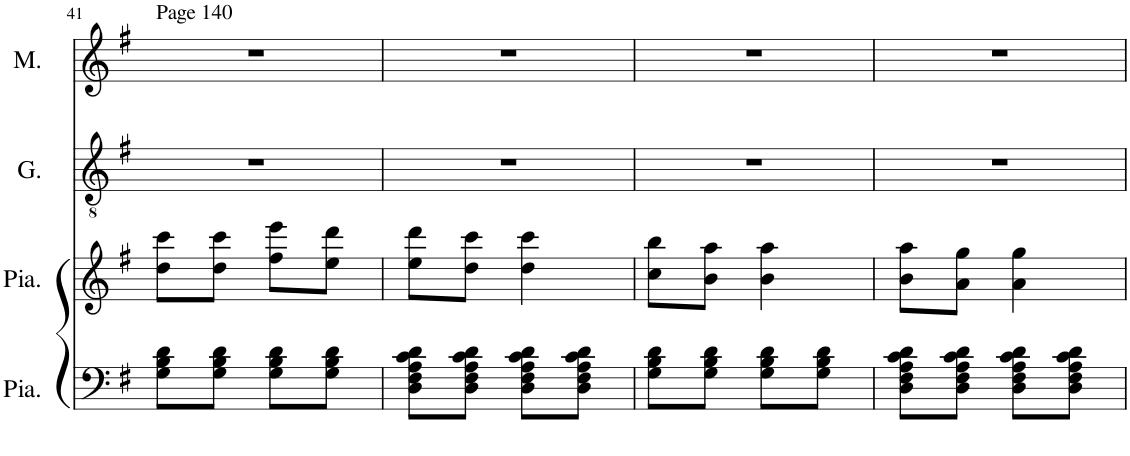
**kern	**kern	**kern	**kern	**kern	**kern	**kern
*part7	*part6	*part5	*part4	*part3	*part2	*part1
*staff7	*staff6	*staff5	*staff4	*staff3	*staff2	*staff1
*I"Piano	*I"Piano	*I"Basses	*I"Ténors	*I"Sopranis	*I"Galuchet	*I"Malaga
*I'Pia.	*I'Pia.	*I'B.	*I'T.	*I'S.	*I'G.	*I'M.
!!LO:PB:g=z
*clefF4	*clefG2	*clefF4	*clefGv2	*clefG2	*clefGv2	*clefG2
*	*	*	*Trd4c7	*	*Trd8c14	*
*k[f#]	*k[f#]	*k[f#]	*k[f#]	*k[f#]	*k[f#]	*k[f#]
*M2/4	*M2/4	*M2/4	*M2/4	*M2/4	*M2/4	*M2/4
=41	=41	=41	=41	=41	=41	=41
!	!	!	!	!	!	!LO:TX:a:t=Page 140
8G\ 8B\ 8d\L	8dd\ 8ccc\L	8D\L	8d\L	8dd\L	2r	2r
8G\ 8B\ 8d\J	8dd\ 8ccc\J	8D\J	8d\J	8dd\J	.	.
8G\ 8B\ 8d\L	8ff#\ 8eee\L	8F#\L	8f#\L	8ff#\L	.	.
8G\ 8B\ 8d\J	8ee\ 8ddd\J	8E\J	8e\J	8ee\J	.	.
=42	=42	=42	=42	=42	=42	=42
8D\ 8F#\ 8A\ 8c\ 8d\L	8ee\ 8ddd\L	8E\L	8e\L	8ee\L	2r	2r
8D\ 8F#\ 8A\ 8c\ 8d\J	8dd\ 8ccc\J	8D\J	8d\J	8dd\J	.	.
8D\ 8F#\ 8A\ 8c\ 8d\L	4dd\ 4ccc\	4D	4d	4dd	.	.
8D\ 8F#\ 8A\ 8c\ 8d\J	.	.	.	.	.	.
=43	=43	=43	=43	=43	=43	=43
8G\ 8B\ 8d\L	8cc\ 8bb\L	8C/L	8c\L	8cc\L	2r	2r
8G\ 8B\ 8d\J	8b\ 8aa\J	8BB/J	8B\J	8b\J	.	.
8G\ 8B\ 8d\L	4b\ 4aa\	4BB	4B	4b	.	.
8G\ 8B\ 8d\J	.	.	.	.	.	.
=44	=44	=44	=44	=44	=44	=44
8D\ 8F#\ 8A\ 8c\ 8d\L	8b\ 8aa\L	8BB/L	8B/L	8b/L	2r	2r
8D\ 8F#\ 8A\ 8c\ 8d\J	8a\ 8gg\J	8AA/J	8A/J	8a/J	.	.
8D\ 8F#\ 8A\ 8c\ 8d\L	4a\ 4gg\	4AA	4A	4a	.	.
8D\ 8F#\ 8A\ 8c\ 8d\J	.	.	.	.	.	.
=	=	=	=	=	=	=
*-	*-	*-	*-	*-	*-	*-
